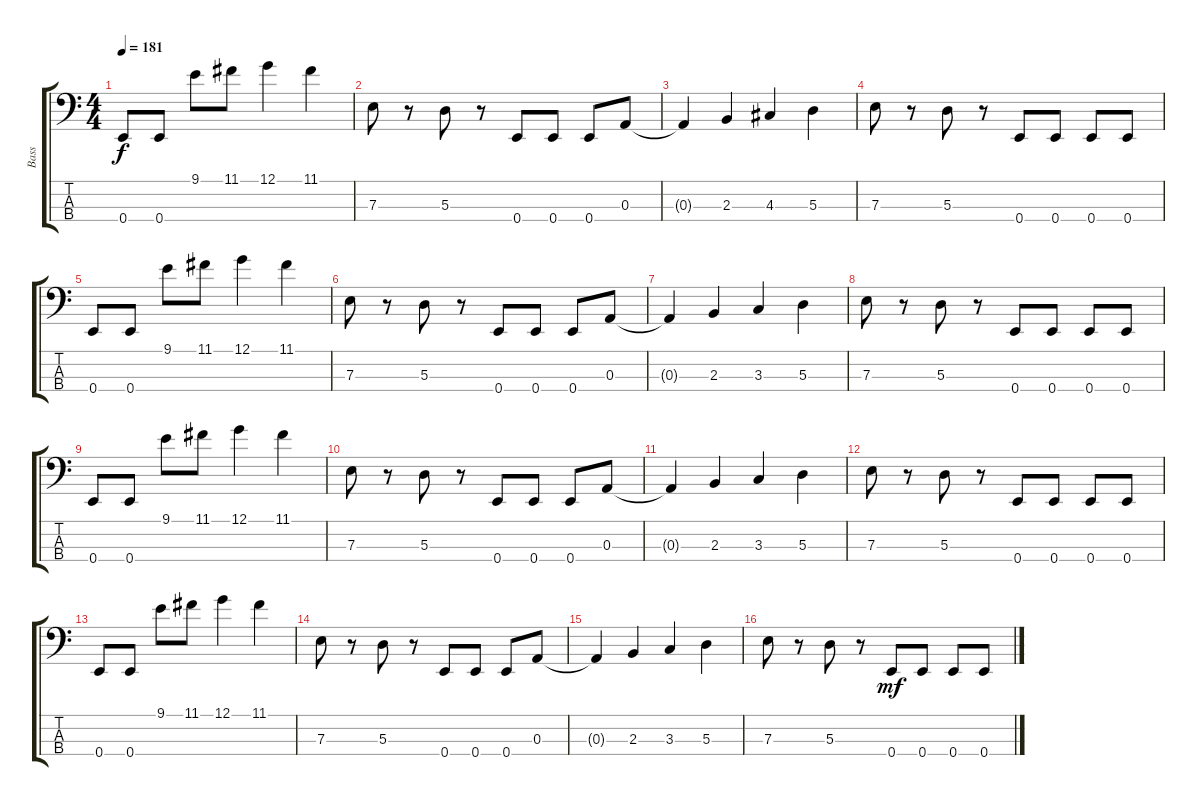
\track ("Bass" "Bass") {instrument electricbassfinger}
\staff {score tabs}
\tuning (G2 D2 A1 E1) {hide}
\ts (4 4)
\tempo 181
\clef f4
\ks c
0.4.8{dy f} 0.4.8 9.1.8 11.1.8 12.1.4 11.1.4 |
7.3.8 r.8 5.3.8 r.8 0.4.8 0.4.8 0.4.8 0.3.8 |
0.3{t}.4 2.3.4 4.3.4 5.3.4 |
7.3.8 r.8 5.3.8 r.8 0.4.8 0.4.8 0.4.8 0.4.8 |
0.4.8 0.4.8 9.1.8 11.1.8 12.1.4 11.1.4 |
7.3.8 r.8 5.3.8 r.8 0.4.8 0.4.8 0.4.8 0.3.8 |
0.3{t}.4 2.3.4 3.3.4 5.3.4 |
7.3.8 r.8 5.3.8 r.8 0.4.8 0.4.8 0.4.8 0.4.8 |
0.4.8 0.4.8 9.1.8 11.1.8 12.1.4 11.1.4 |
7.3.8 r.8 5.3.8 r.8 0.4.8 0.4.8 0.4.8 0.3.8 |
0.3{t}.4 2.3.4 3.3.4 5.3.4 |
7.3.8 r.8 5.3.8 r.8 0.4.8 0.4.8 0.4.8 0.4.8 |
0.4.8 0.4.8 9.1.8 11.1.8 12.1.4 11.1.4 |
7.3.8 r.8 5.3.8 r.8 0.4.8 0.4.8 0.4.8 0.3.8 |
0.3{t}.4 2.3.4 3.3.4 5.3.4 |
7.3.8 r.8 5.3.8 r.8 0.4.8{dy mf} 0.4.8 0.4.8 0.4.8
